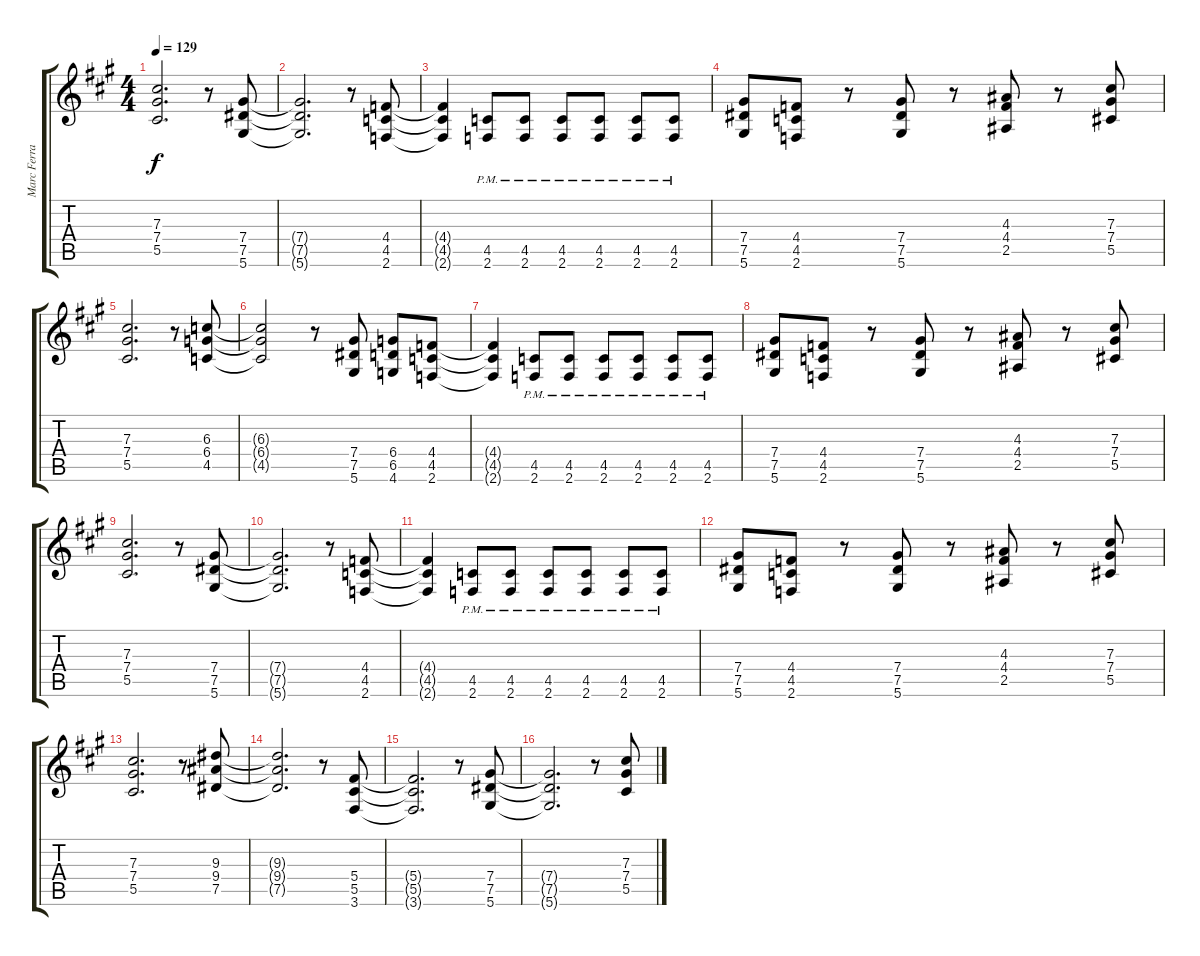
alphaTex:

\track ("Marc Ferrari" "Marc Ferra") {instrument overdrivenguitar}
\staff {score tabs}
\tuning (Eb4 Bb3 Gb3 Db3 Ab2 Eb2) {hide}
\ts (4 4)
\tempo 129
\clef g2
\ks a
(7.3 7.4 5.5).2{d dy f} r.8 (7.4 7.5 5.6).8 |
(7.4{t} 7.5{t} 5.6{t}).2{d} r.8 (4.4 4.5 2.6).8 |
(4.4{t} 4.5{t} 2.6{t}).4 (4.5{pm} 2.6{pm}).8 (4.5{pm} 2.6{pm}).8 (4.5{pm} 2.6{pm}).8 (4.5{pm} 2.6{pm}).8 (4.5{pm} 2.6{pm}).8 (4.5{pm} 2.6{pm}).8 |
(7.4 7.5 5.6).8 (4.4 4.5 2.6).8 r.8 (7.4 7.5 5.6).8 r.8 (4.3 4.4 2.5).8 r.8 (7.3 7.4 5.5).8 |
(7.3 7.4 5.5).2{d} r.8 (6.3 6.4 4.5).8 |
(6.3{t} 6.4{t} 4.5{t}).2 r.8 (7.4 7.5 5.6).8 (6.4 6.5 4.6).8 (4.4 4.5 2.6).8 |
(4.4{t} 4.5{t} 2.6{t}).4 (4.5{pm} 2.6{pm}).8 (4.5{pm} 2.6{pm}).8 (4.5{pm} 2.6{pm}).8 (4.5{pm} 2.6{pm}).8 (4.5{pm} 2.6{pm}).8 (4.5{pm} 2.6{pm}).8 |
(7.4 7.5 5.6).8 (4.4 4.5 2.6).8 r.8 (7.4 7.5 5.6).8 r.8 (4.3 4.4 2.5).8 r.8 (7.3 7.4 5.5).8 |
(7.3 7.4 5.5).2{d} r.8 (7.4 7.5 5.6).8 |
(7.4{t} 7.5{t} 5.6{t}).2{d} r.8 (4.4 4.5 2.6).8 |
(4.4{t} 4.5{t} 2.6{t}).4 (4.5{pm} 2.6{pm}).8 (4.5{pm} 2.6{pm}).8 (4.5{pm} 2.6{pm}).8 (4.5{pm} 2.6{pm}).8 (4.5{pm} 2.6{pm}).8 (4.5{pm} 2.6{pm}).8 |
(7.4 7.5 5.6).8 (4.4 4.5 2.6).8 r.8 (7.4 7.5 5.6).8 r.8 (4.3 4.4 2.5).8 r.8 (7.3 7.4 5.5).8 |
(7.3 7.4 5.5).2{d} r.8 (9.3 9.4 7.5).8 |
(9.3{t} 9.4{t} 7.5{t}).2{d} r.8 (5.4 5.5 3.6).8 |
(5.4{t} 5.5{t} 3.6{t}).2{d} r.8 (7.4 7.5 5.6).8 |
(7.4{t} 7.5{t} 5.6{t}).2{d} r.8 (7.3 7.4 5.5).8
